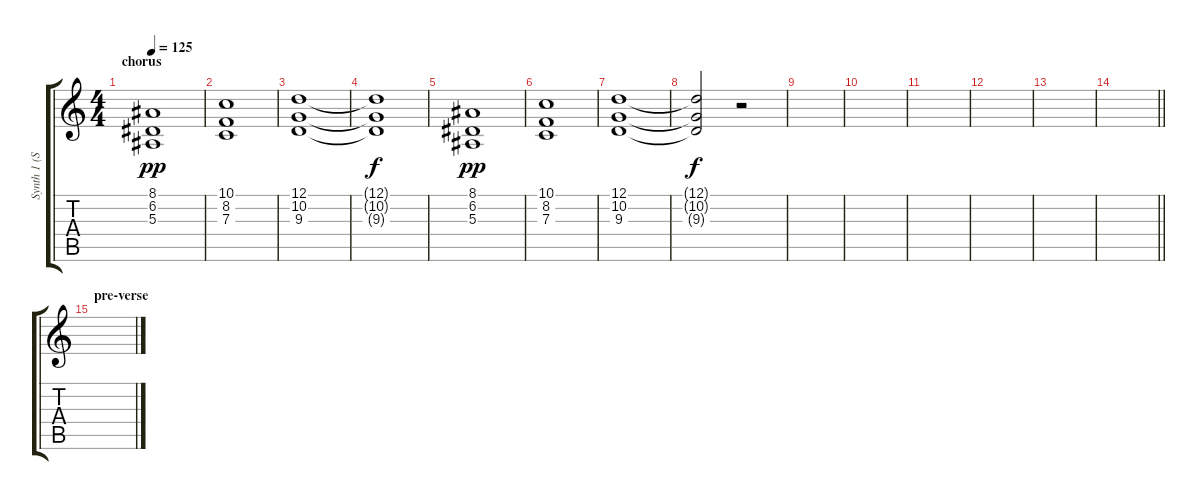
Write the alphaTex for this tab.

\track ("Synth 1 (Semple)" "Synth 1 (S") {instrument stringensemble1}
\staff {score tabs}
\tuning (D4 A3 F3 C3 G2 C2) {hide}
\ts (4 4)
\section ("" "chorus")
\tempo 125
\clef g2
\ks c
(8.1 6.2 5.3).1{dy pp} |
(10.1 8.2 7.3).1 |
(12.1 10.2 9.3).1{volume 2} |
(12.1{t} 10.2{t} 9.3{t}).1{dy f} |
(8.1 6.2 5.3).1{dy pp volume 8} |
(10.1 8.2 7.3).1 |
(12.1 10.2 9.3).1{volume 2} |
(12.1{t} 10.2{t} 9.3{t}).2{dy f} r.2{volume 9} |
|
|
|
|
|
\barLineRight lightlight
|
\section ("" "pre-verse")
